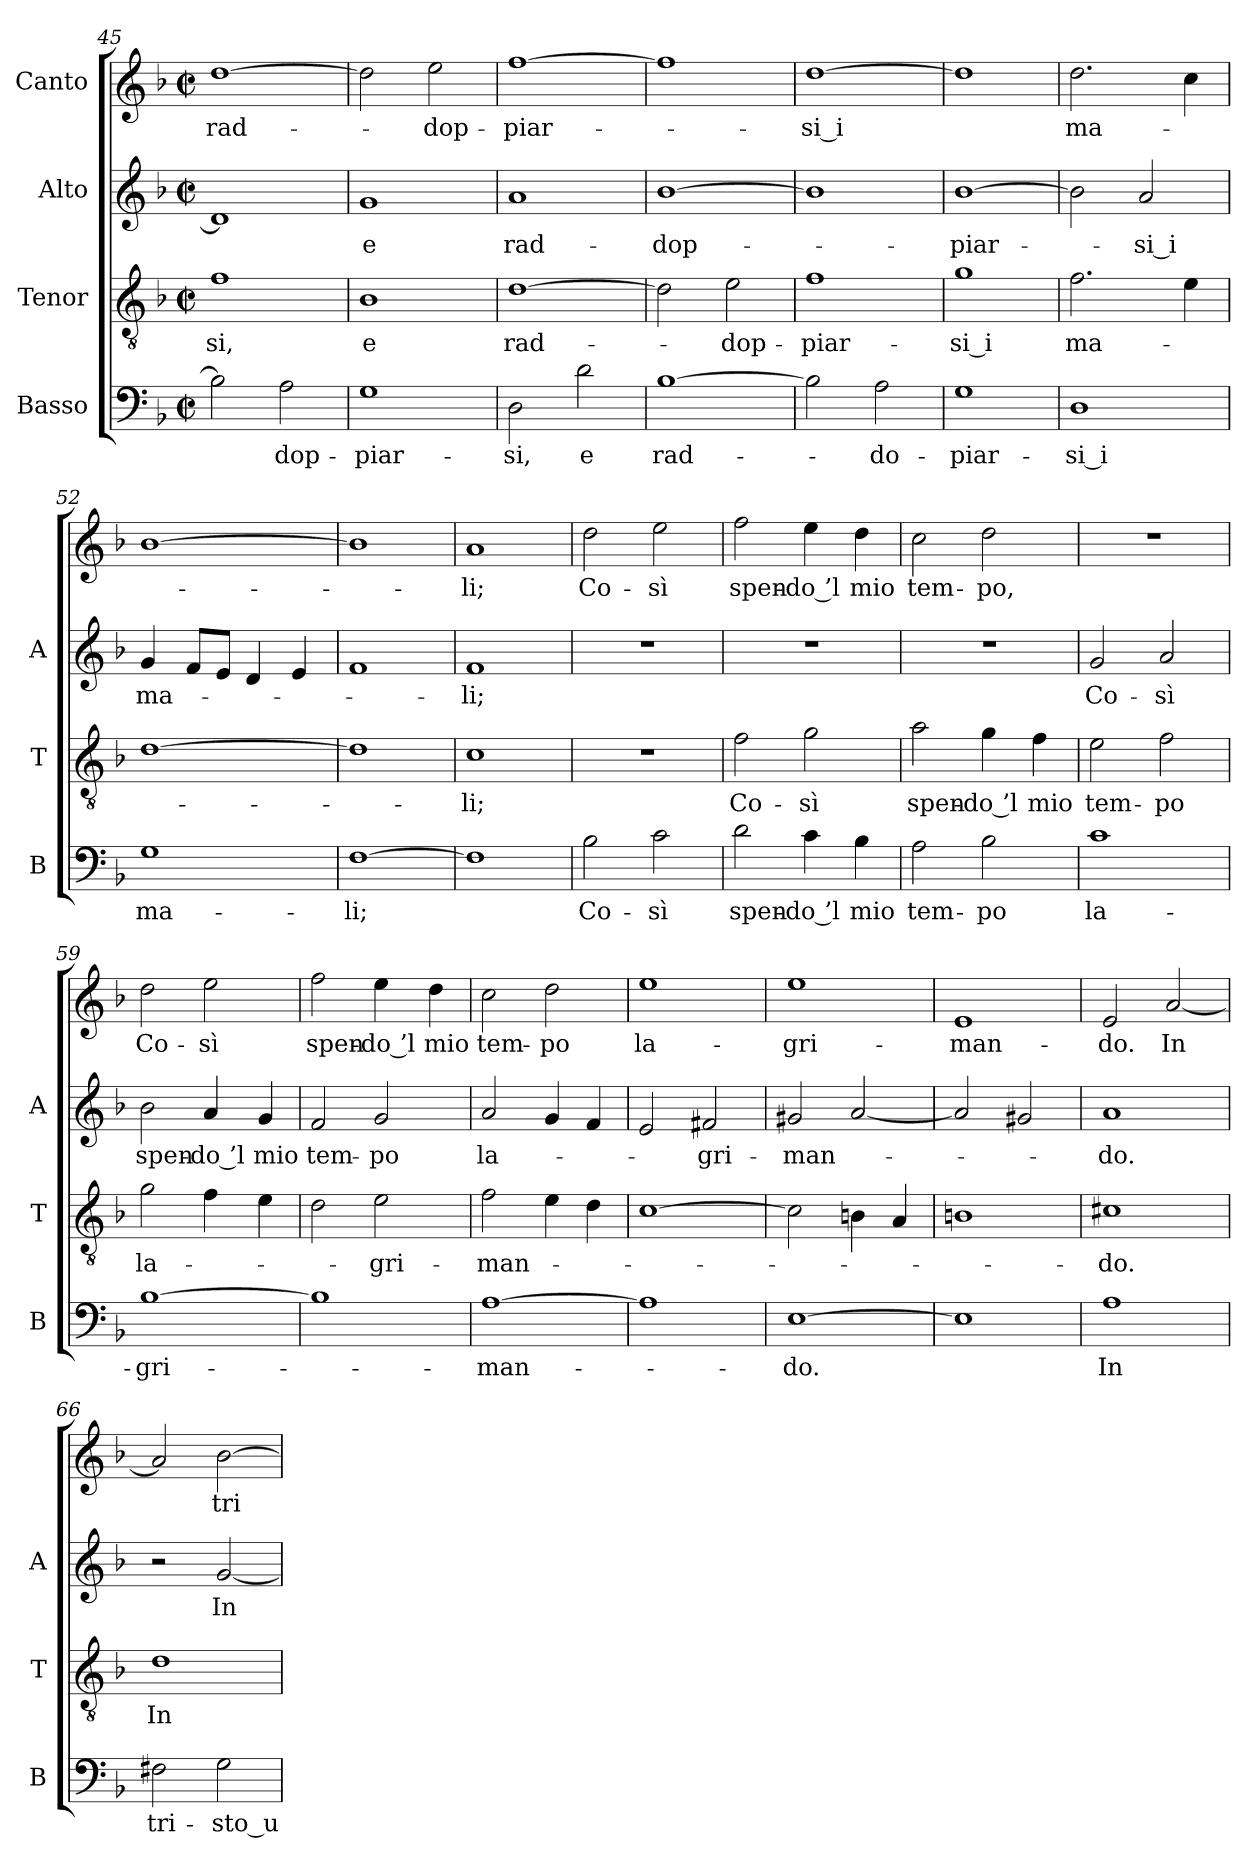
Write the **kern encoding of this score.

**kern	**text	**kern	**text	**kern	**text	**kern	**text
*part4	*part4	*part3	*part3	*part2	*part2	*part1	*part1
*staff4	*staff4	*staff3	*staff3	*staff2	*staff2	*staff1	*staff1
*I"Basso	*	*I"Tenor	*	*I"Alto	*	*I"Canto	*
*I'B	*	*I'T	*	*I'A	*	*	*
*clefF4	*	*clefGv2	*	*clefG2	*	*clefG2	*
*k[b-]	*	*k[b-]	*	*k[b-]	*	*k[b-]	*
*F:	*	*F:	*	*F:	*	*F:	*
*M2/2	*	*M2/2	*	*M2/2	*	*M2/2	*
*met(c|)	*	*met(c|)	*	*met(c|)	*	*met(c|)	*
=45	=45	=45	=45	=45	=45	=45	=45
2B-]	.	1f	-si,	1d]	.	[1dd	rad-
2A	dop-	.	.	.	.	.	.
=46	=46	=46	=46	=46	=46	=46	=46
1G	piar-	1B-	-e	1g	-e	2dd]	.
.	.	.	.	.	.	2ee	dop-
=47	=47	=47	=47	=47	=47	=47	=47
2D	-si,	[1d	rad-	1a	rad-	[1ff	piar-
2d	-e	.	.	.	.	.	.
=48	=48	=48	=48	=48	=48	=48	=48
[1B-	rad-	2d]	.	[1b-	dop-	1ff]	.
.	.	2e	dop-	.	.	.	.
=49	=49	=49	=49	=49	=49	=49	=49
2B-]	.	1f	piar-	1b-]	.	[1dd	-si_i
2A	do-	.	.	.	.	.	.
=50	=50	=50	=50	=50	=50	=50	=50
1G	piar-	1g	-si_i	[1b-	piar-	1dd]	.
!!LO:PB:g=z
=51	=51	=51	=51	=51	=51	=51	=51
1D	-si_i	2.f	ma-	2b-]	.	2.dd	ma-
.	.	.	.	2a	-si_i	.	.
.	.	4e	.	.	.	4cc	.
=52	=52	=52	=52	=52	=52	=52	=52
1G	ma-	[1d	.	4g	ma-	[1b-	.
.	.	.	.	8fL	.	.	.
.	.	.	.	8eJ	.	.	.
.	.	.	.	4d	.	.	.
.	.	.	.	4e	.	.	.
=53	=53	=53	=53	=53	=53	=53	=53
[1F	-li;	1d]	.	1f	.	1b-]	.
=54	=54	=54	=54	=54	=54	=54	=54
1F]	.	1c	-li;	1f	-li;	1a	-li;
=55	=55	=55	=55	=55	=55	=55	=55
2B-	Co-	1r	.	1r	.	2dd	Co-
2c	-sì	.	.	.	.	2ee	-sì
=56	=56	=56	=56	=56	=56	=56	=56
2d	spen-	2f	Co-	1r	.	2ff	spen-
4c	-do ’l	2g	-sì	.	.	4ee	-do ’l
4B-	-mio	.	.	.	.	4dd	-mio
=57	=57	=57	=57	=57	=57	=57	=57
2A	tem-	2a	spen-	1r	.	2cc	tem-
2B-	-po	4g	-do ’l	.	.	2dd	-po,
.	.	4f	-mio	.	.	.	.
=58	=58	=58	=58	=58	=58	=58	=58
1c	la-	2e	tem-	2g	Co-	1r	.
.	.	2f	-po	2a	-sì	.	.
=59	=59	=59	=59	=59	=59	=59	=59
[1B-	gri-	2g	la-	2b-	spen-	2dd	Co-
.	.	4f	.	4a	-do ’l	2ee	-sì
.	.	4e	.	4g	-mio	.	.
=60	=60	=60	=60	=60	=60	=60	=60
1B-]	.	2d	.	2f	tem-	2ff	spen-
.	.	2e	gri-	2g	-po	4ee	-do ’l
.	.	.	.	.	.	4dd	-mio
=61	=61	=61	=61	=61	=61	=61	=61
[1A	man-	2f	man-	2a	la-	2cc	tem-
.	.	4e	.	4g	.	2dd	-po
.	.	4d	.	4f	.	.	.
=62	=62	=62	=62	=62	=62	=62	=62
1A]	.	[1c	.	2e	.	1ee	la-
.	.	.	.	2f#X	gri-	.	.
=63	=63	=63	=63	=63	=63	=63	=63
[1E	-do.	2c]	.	2g#X	man-	1ee	gri-
.	.	4Bn	.	[2a	.	.	.
.	.	4A	.	.	.	.	.
=64	=64	=64	=64	=64	=64	=64	=64
1E]	.	1Bn	.	2a]	.	1e	man-
.	.	.	.	2g#X	.	.	.
=65	=65	=65	=65	=65	=65	=65	=65
1A	-In	1c#X	-do.	1a	-do.	2e	-do.
.	.	.	.	.	.	[2a	-In
=66	=66	=66	=66	=66	=66	=66	=66
2F#X	tri-	1d	-In	2r	.	2a]	.
2G	sto_u-	.	.	[2g	-In	[2b-	tri-
=	=	=	=	=	=	=	=
*-	*-	*-	*-	*-	*-	*-	*-
